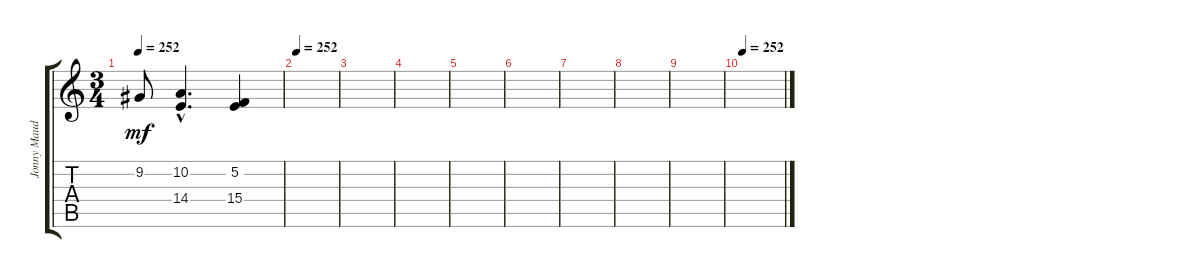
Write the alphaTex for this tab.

\track ("Jonny Maudling (Brass)" "Jonny Maud") {instrument brasssection}
\staff {score tabs}
\tuning (E4 B3 G3 D3 A2 E2) {hide}
\ts (3 4)
\tempo 252
\clef g2
\ks c
9.2.8{dy mf} (10.2{hac} 14.4{hac}).4{d} (5.2 15.4).4 |
\tempo 252
|
|
|
|
|
|
|
|
\tempo 252
